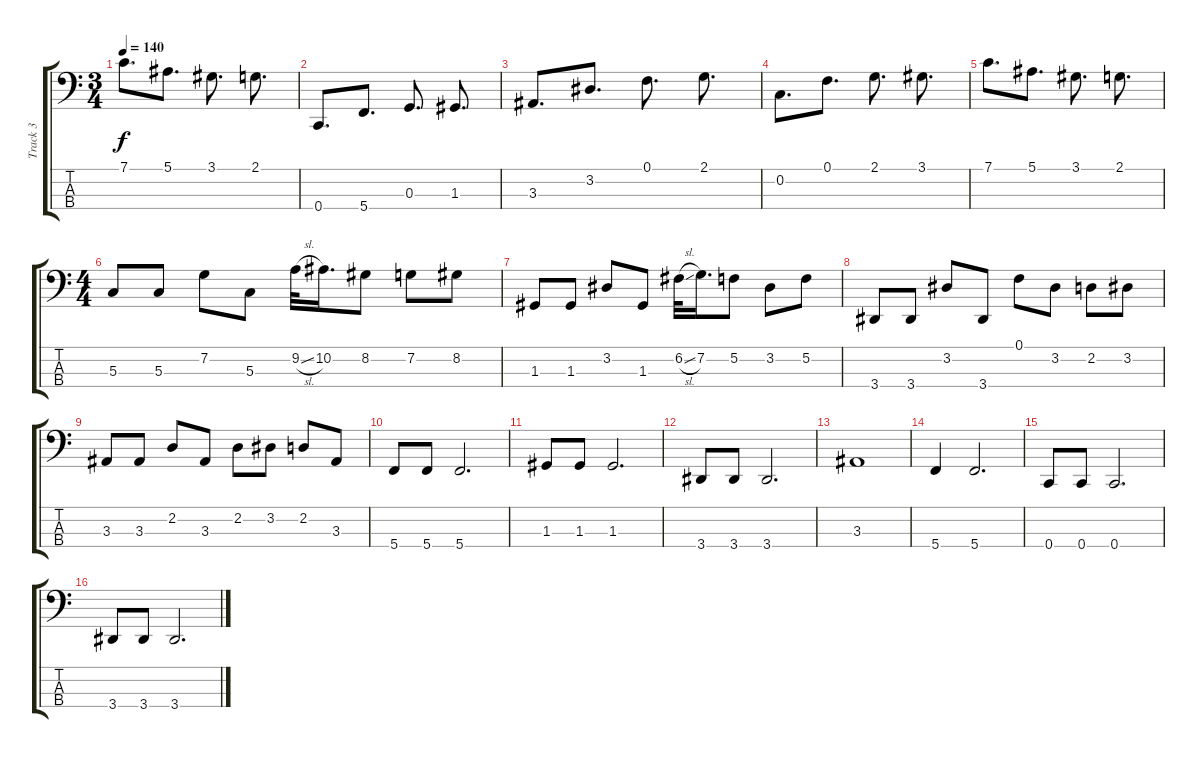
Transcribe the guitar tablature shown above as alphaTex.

\track ("Track 3" "Track 3") {instrument electricbassfinger}
\staff {score tabs}
\tuning (F2 C2 G1 C1) {hide}
\ts (3 4)
\tempo 140
\clef f4
\ks c
7.1.8{d dy f} 5.1.8{d} 3.1.8{d} 2.1.8{d} |
0.4.8{d} 5.4.8{d} 0.3.8{d} 1.3.8{d} |
3.3.8{d} 3.2.8{d} 0.1.8{d} 2.1.8{d} |
0.2.8{d} 0.1.8{d} 2.1.8{d} 3.1.8{d} |
7.1.8{d} 5.1.8{d} 3.1.8{d} 2.1.8{d} |
\ts (4 4)
5.3.8 5.3.8 7.2.8 5.3.8 9.2{sl}.32 10.2.16{d} 8.2.8 7.2.8 8.2.8 |
1.3.8 1.3.8 3.2.8 1.3.8 6.2{sl}.32 7.2.16{d} 5.2.8 3.2.8 5.2.8 |
3.4.8 3.4.8 3.2.8 3.4.8 0.1.8 3.2.8 2.2.8 3.2.8 |
3.3.8 3.3.8 2.2.8 3.3.8 2.2.8 3.2.8 2.2.8 3.3.8 |
5.4.8 5.4.8 5.4.2{d} |
1.3.8 1.3.8 1.3.2{d} |
3.4.8 3.4.8 3.4.2{d} |
3.3.1 |
5.4.4 5.4.2{d} |
0.4.8 0.4.8 0.4.2{d} |
3.4.8 3.4.8 3.4.2{d}
